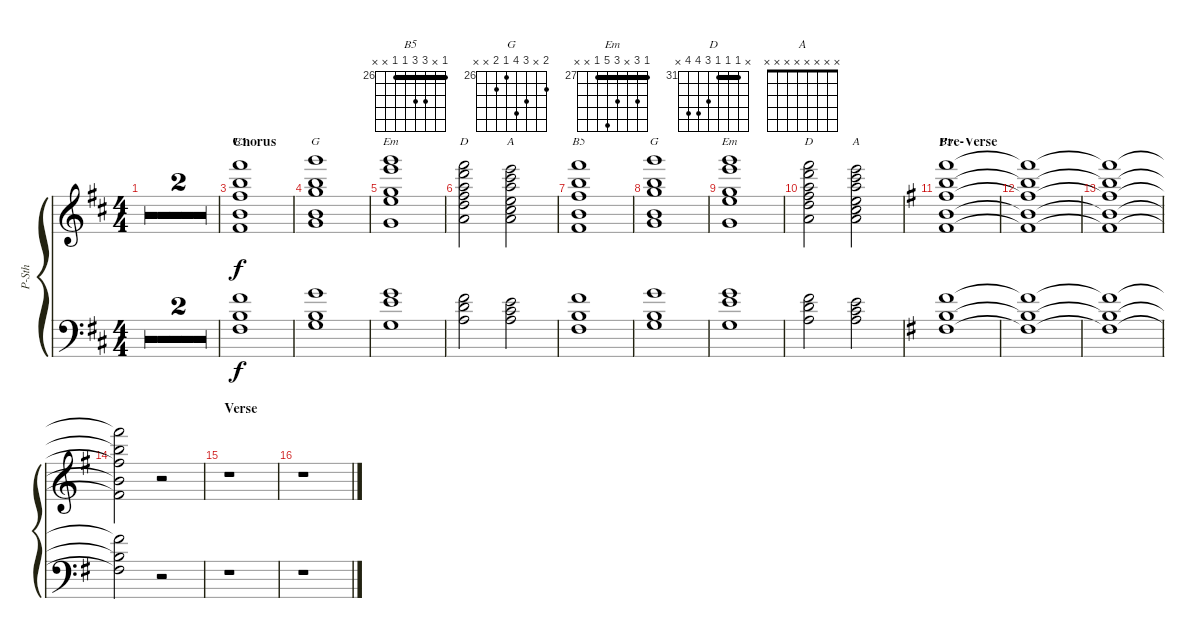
\defaultSystemsLayout 4
\bracketExtendMode groupsimilarinstruments
\otherSystemsTrackNameOrientation horizontal
\track ("Strings / Pad" "P-Sth") {multiBarRest instrument pad2warm}
\staff {score}
\tuning (E4 B3 G3 D3 A2 E2 B1 Gb1)
\chord ("B5" 26 x 28 28 26 26 x x) {firstfret 26 showfingering false barre (26 26)}
\chord ("G" 27 x 28 29 26 27 x x) {firstfret 26 showfingering false}
\chord ("Em" 27 29 x 29 31 27 x x) {firstfret 27 showfingering false barre 27}
\chord ("D" x 31 31 31 33 34 34 x) {firstfret 31 showfingering false barre (31 31)}
\chord ("A" x x x x x x x x)
\ts (4 4)
\tempo 106
\clef g2
\ks d
r.1{dy f} |
r.1 |
\section ("" "Chorus")
(28.4{acc #} 26.5{acc forcenatural} 26.6{acc #} 28.3{acc forcenatural} 26.1{acc #}).1{ch "B5"} |
(29.4{acc forcenatural} 26.5{acc forcenatural} 27.6{acc forcenatural} 28.3{acc forcenatural} 27.1{acc forcenatural}).1{ch "G"} |
(29.4{acc forcenatural} 31.5{acc forcenatural} 27.6{acc forcenatural} 29.2{acc forcenatural} 27.1{acc forcenatural}).1{ch "Em"} |
(33.5{acc #} 34.6{acc forcenatural} 34.7{acc forcenatural} 31.4{acc forcenatural} 31.3{acc forcenatural} 31.2{acc #}).2{ch "D"} (21.3{acc forcenatural} 14.2{acc #} 5.1{acc forcenatural} 31.4{acc forcenatural} 40.5{acc #} 48.6{acc forcenatural}).2{ch "A"} |
(28.4{acc #} 26.5{acc forcenatural} 26.6{acc #} 28.3{acc forcenatural} 26.1{acc #}).1{ch "B5"} |
(29.4{acc forcenatural} 26.5{acc forcenatural} 27.6{acc forcenatural} 28.3{acc forcenatural} 27.1{acc forcenatural}).1{ch "G"} |
(29.4{acc forcenatural} 31.5{acc forcenatural} 27.6{acc forcenatural} 29.2{acc forcenatural} 27.1{acc forcenatural}).1{ch "Em"} |
(33.5{acc #} 34.6{acc forcenatural} 34.7{acc forcenatural} 31.4{acc forcenatural} 31.3{acc forcenatural} 31.2{acc #}).2{ch "D"} (21.3{acc forcenatural} 14.2{acc #} 5.1{acc forcenatural} 31.4{acc forcenatural} 40.5{acc #} 48.6{acc forcenatural}).2{ch "A"} |
\section ("" "Pre-Verse")
\ks g
(28.4{acc #} 26.5{acc forcenatural} 26.6{acc #} 28.3{acc forcenatural} 26.1{acc #}).1{ch "B5"} |
(26.6{t acc #} 26.5{t acc forcenatural} 28.4{t acc #} 28.3{t acc forcenatural} 26.1{t acc #}).1 |
(26.6{t acc #} 26.5{t acc forcenatural} 28.4{t acc #} 28.3{t acc forcenatural} 26.1{t acc #}).1 |
(26.6{t acc #} 26.5{t acc forcenatural} 28.4{t acc #} 28.3{t acc forcenatural} 26.1{t acc #}).2 r.2 |
\section ("" "Verse")
r.1 |
r.1
\staff {score}
\tuning (E4 B3 G3 D3 A2 E2)
\clef f4
\ottava regular
\simile none
\ks d
r.1{dy f} |
r.1 |
(7.2{acc #} 4.3{acc forcenatural} 4.4{acc #}).1 |
(3.1{acc forcenatural} 0.2{acc forcenatural} 0.3{acc forcenatural}).1 |
(3.1{acc forcenatural} 5.2{acc forcenatural} 0.3{acc forcenatural}).1 |
(2.1{acc #} 3.2{acc forcenatural} 2.3{acc forcenatural}).2 (0.1{acc forcenatural} 2.2{acc #} 2.3{acc forcenatural}).2 |
(7.2{acc #} 4.3{acc forcenatural} 4.4{acc #}).1 |
(3.1{acc forcenatural} 0.2{acc forcenatural} 0.3{acc forcenatural}).1 |
(3.1{acc forcenatural} 5.2{acc forcenatural} 0.3{acc forcenatural}).1 |
(2.1{acc #} 3.2{acc forcenatural} 2.3{acc forcenatural}).2 (0.1{acc forcenatural} 2.2{acc #} 2.3{acc forcenatural}).2 |
\ks g
(2.1{acc #} 0.2{acc forcenatural} 4.4{acc #}).1 |
(0.2{t acc forcenatural} 4.4{t acc #} 2.1{t acc #}).1 |
(0.2{t acc forcenatural} 4.4{t acc #} 2.1{t acc #}).1 |
(0.2{t acc forcenatural} 4.4{t acc #} 2.1{t acc #}).2 r.2 |
r.1 |
r.1
